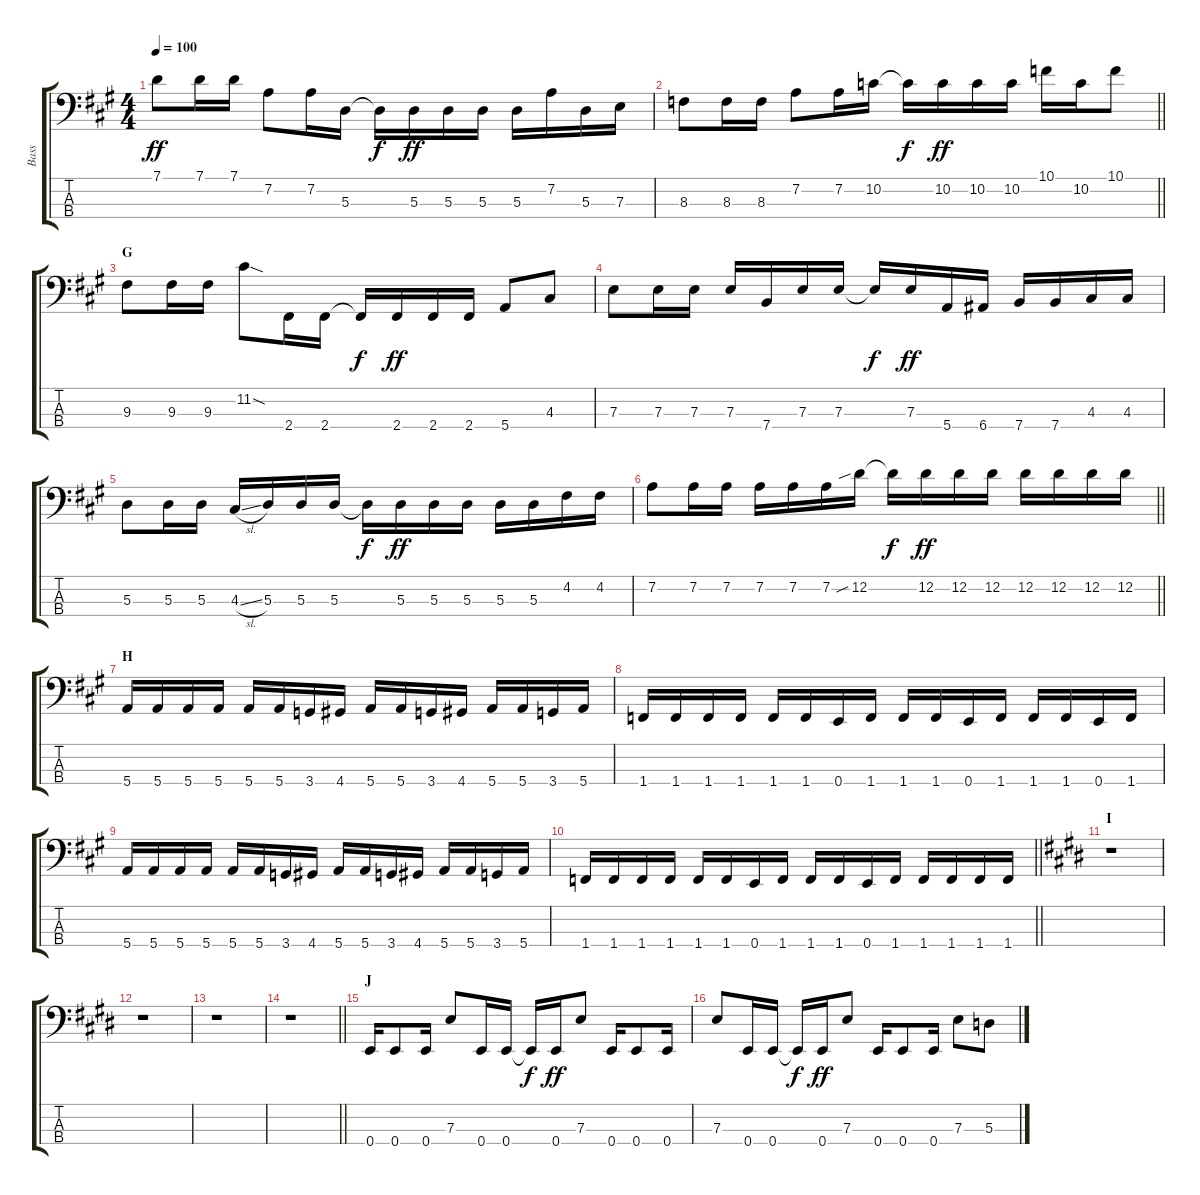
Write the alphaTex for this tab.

\track ("Bass" "Bass") {instrument electricbasspick}
\staff {score tabs}
\tuning (G2 D2 A1 E1) {hide}
\ts (4 4)
\tempo 100
\clef f4
\ks a
7.1.8{dy ff} 7.1.16 7.1.16 7.2.8 7.2.16 5.3.16 5.3{t}.16{dy f} 5.3.16{dy ff} 5.3.16 5.3.16 5.3.16 7.2.16 5.3.16 7.3.16 |
\barLineRight lightlight
8.3.8 8.3.16 8.3.16 7.2.8 7.2.16 10.2.16 10.2{t}.16{dy f} 10.2.16{dy ff} 10.2.16 10.2.16 10.1.16 10.2.16 10.1.8 |
\section ("" "G")
9.3.8 9.3.16 9.3.16 11.2{sod}.8 2.4.16 2.4.16 2.4{t}.16{dy f} 2.4.16{dy ff} 2.4.16 2.4.16 5.4.8 4.3.8 |
7.3.8 7.3.16 7.3.16 7.3.16 7.4.16 7.3.16 7.3.16 7.3{t}.16{dy f} 7.3.16{dy ff} 5.4.16 6.4.16 7.4.16 7.4.16 4.3.16 4.3.16 |
5.3.8 5.3.16 5.3.16 4.3{sl}.16 5.3.16 5.3.16 5.3.16 5.3{t}.16{dy f} 5.3.16{dy ff} 5.3.16 5.3.16 5.3.16 5.3.16 4.2.16 4.2.16 |
\barLineRight lightlight
7.2.8 7.2.16 7.2.16 7.2.16 7.2.16 7.2.16 12.2{sib}.16 12.2{t}.16{dy f} 12.2.16{dy ff} 12.2.16 12.2.16 12.2.16 12.2.16 12.2.16 12.2.16 |
\section ("" "H")
5.4.16 5.4.16 5.4.16 5.4.16 5.4.16 5.4.16 3.4.16 4.4.16 5.4.16 5.4.16 3.4.16 4.4.16 5.4.16 5.4.16 3.4.16 5.4.16 |
1.4.16 1.4.16 1.4.16 1.4.16 1.4.16 1.4.16 0.4.16 1.4.16 1.4.16 1.4.16 0.4.16 1.4.16 1.4.16 1.4.16 0.4.16 1.4.16 |
5.4.16 5.4.16 5.4.16 5.4.16 5.4.16 5.4.16 3.4.16 4.4.16 5.4.16 5.4.16 3.4.16 4.4.16 5.4.16 5.4.16 3.4.16 5.4.16 |
\barLineRight lightlight
1.4.16 1.4.16 1.4.16 1.4.16 1.4.16 1.4.16 0.4.16 1.4.16 1.4.16 1.4.16 0.4.16 1.4.16 1.4.16 1.4.16 1.4.16 1.4.16 |
\section ("" "I")
\ks e
r.1 |
r.1 |
r.1 |
\barLineRight lightlight
r.1 |
\section ("" "J")
0.4.16 0.4.8 0.4.16 7.3.8 0.4.16 0.4.16 0.4{t}.16{dy f} 0.4.16{dy ff} 7.3.8 0.4.16 0.4.8 0.4.16 |
7.3.8 0.4.16 0.4.16 0.4{t}.16{dy f} 0.4.16{dy ff} 7.3.8 0.4.16 0.4.8 0.4.16 7.3.8 5.3.8
